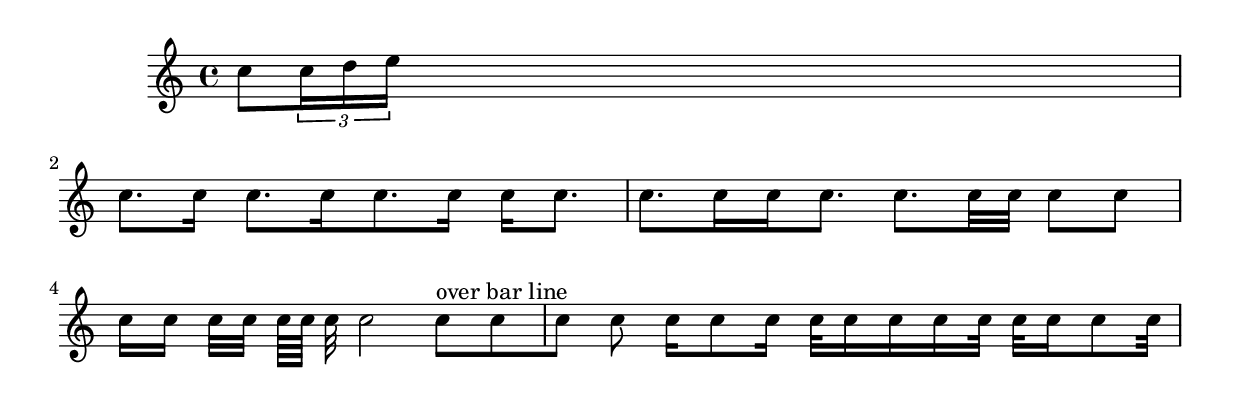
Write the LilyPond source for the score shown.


\version "2.19.21"

\header{
texidoc="
Beaming is generated automatically. Beams may cross bar lines. In that
case, line breaks are forbidden.
"
}

\context Staff  \relative  {

  c''8[ \tuplet 3/2 { c16 d e] }
  s4*3
  
  c8.[ c16]
  c8.[ c16 c8.  c16]
  c16[ c8.] |
  c8.[ c16  c16  c8.]
  c8.[ c32  c32]
  c8[ c8] |
  c16[ c16]
  c32[ c32]
  c64[ c64]	
  c32
  c2

  c8[^"over bar line" c c] c8
  c16[ c8 c16]
  c32[ c16 c16 c16 c32]
  c32[ c16 c8 c32]		 % hmm ?
  
}

